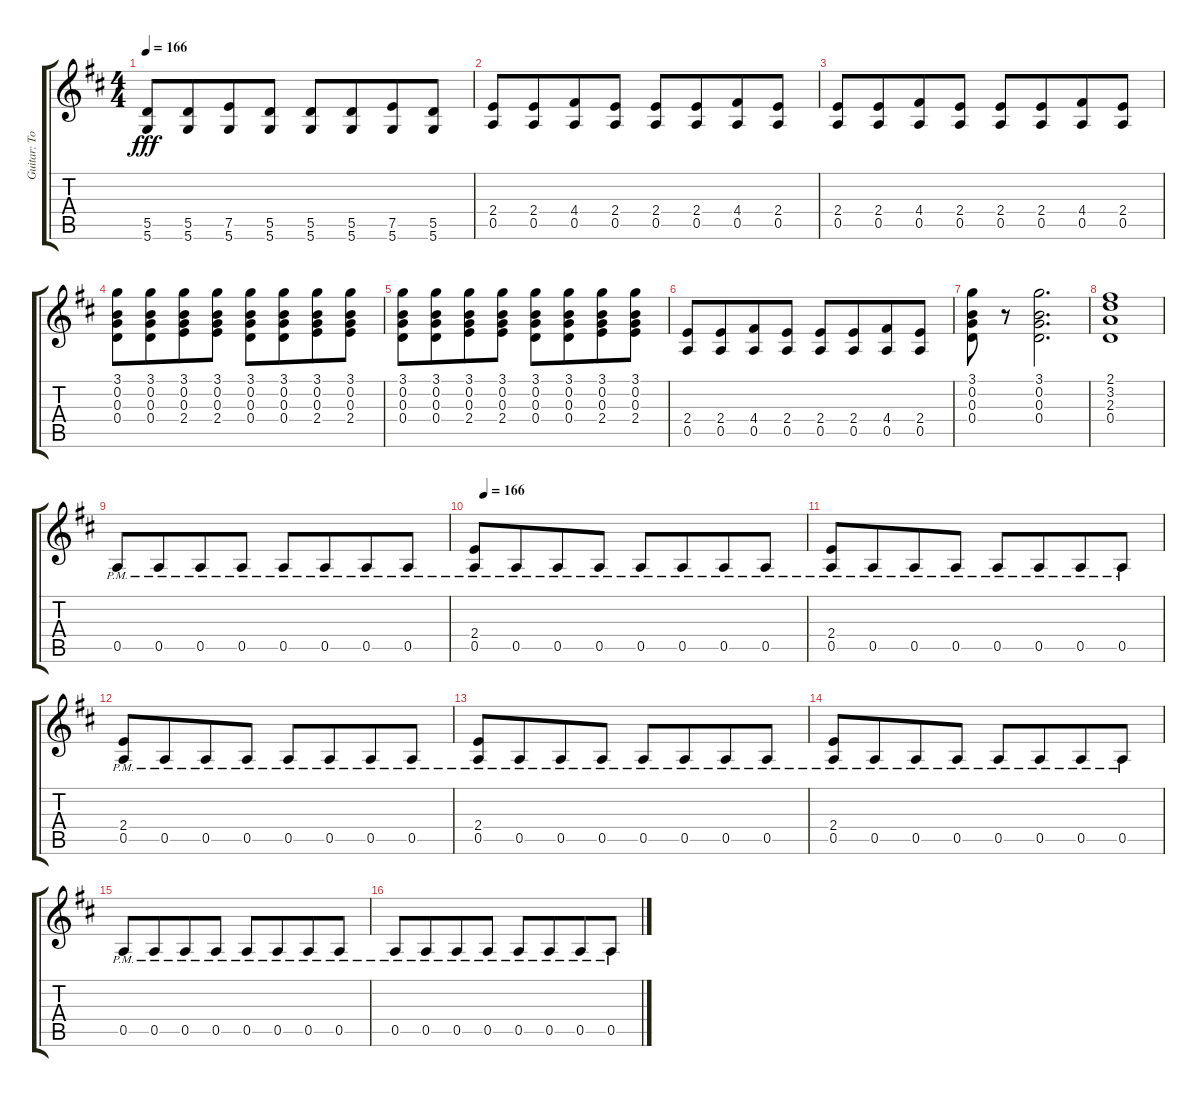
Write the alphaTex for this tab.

\track ("Guitar: Todd" "Guitar: To") {instrument distortionguitar}
\staff {score tabs}
\tuning (E4 B3 G3 D3 A2 D2) {hide}
\ts (4 4)
\tempo 166
\clef g2
\ks d
(5.5 5.6).8{dy fff} (5.5 5.6).8{beam merge} (7.5 5.6).8 (5.5 5.6).8 (5.5 5.6).8 (5.5 5.6).8{beam merge} (7.5 5.6).8 (5.5 5.6).8 |
(2.4 0.5).8 (2.4 0.5).8{beam merge} (4.4 0.5).8 (2.4 0.5).8 (2.4 0.5).8 (2.4 0.5).8{beam merge} (4.4 0.5).8 (2.4 0.5).8 |
(2.4 0.5).8 (2.4 0.5).8{beam merge} (4.4 0.5).8 (2.4 0.5).8 (2.4 0.5).8 (2.4 0.5).8{beam merge} (4.4 0.5).8 (2.4 0.5).8 |
(3.1 0.2 0.3 0.4).8 (3.1 0.2 0.3 0.4).8{beam merge} (3.1 0.2 0.3 2.4).8 (3.1 0.2 0.3 2.4).8 (3.1 0.2 0.3 0.4).8 (3.1 0.2 0.3 0.4).8{beam merge} (3.1 0.2 0.3 2.4).8 (3.1 0.2 0.3 2.4).8 |
(3.1 0.2 0.3 0.4).8 (3.1 0.2 0.3 0.4).8{beam merge} (3.1 0.2 0.3 2.4).8 (3.1 0.2 0.3 2.4).8 (3.1 0.2 0.3 0.4).8 (3.1 0.2 0.3 0.4).8{beam merge} (3.1 0.2 0.3 2.4).8 (3.1 0.2 0.3 2.4).8 |
(2.4 0.5).8 (2.4 0.5).8{beam merge} (4.4 0.5).8 (2.4 0.5).8 (2.4 0.5).8 (2.4 0.5).8{beam merge} (4.4 0.5).8 (2.4 0.5).8 |
(3.1 0.2 0.3 0.4).8 r.8 (3.1 0.2 0.3 0.4).2{d} |
(2.1 3.2 2.3 0.4).1 |
0.5{pm}.8{beam merge} 0.5{pm}.8{beam merge} 0.5{pm}.8{beam merge} 0.5{pm}.8 0.5{pm}.8{beam merge} 0.5{pm}.8{beam merge} 0.5{pm}.8{beam merge} 0.5{pm}.8 |
\tempo (166 0.03125)
(2.4 0.5{pm}).8{beam merge} 0.5{pm}.8{beam merge} 0.5{pm}.8{beam merge} 0.5{pm}.8 0.5{pm}.8{beam merge} 0.5{pm}.8{beam merge} 0.5{pm}.8{beam merge} 0.5{pm}.8 |
(2.4 0.5{pm}).8{beam merge} 0.5{pm}.8{beam merge} 0.5{pm}.8{beam merge} 0.5{pm}.8 0.5{pm}.8{beam merge} 0.5{pm}.8{beam merge} 0.5{pm}.8{beam merge} 0.5{pm}.8 |
(2.4 0.5{pm}).8{beam merge} 0.5{pm}.8{beam merge} 0.5{pm}.8{beam merge} 0.5{pm}.8 0.5{pm}.8{beam merge} 0.5{pm}.8{beam merge} 0.5{pm}.8{beam merge} 0.5{pm}.8 |
(2.4 0.5{pm}).8{beam merge} 0.5{pm}.8{beam merge} 0.5{pm}.8{beam merge} 0.5{pm}.8 0.5{pm}.8{beam merge} 0.5{pm}.8{beam merge} 0.5{pm}.8{beam merge} 0.5{pm}.8 |
(2.4 0.5{pm}).8{beam merge} 0.5{pm}.8{beam merge} 0.5{pm}.8{beam merge} 0.5{pm}.8 0.5{pm}.8{beam merge} 0.5{pm}.8{beam merge} 0.5{pm}.8{beam merge} 0.5{pm}.8 |
0.5{pm}.8{beam merge} 0.5{pm}.8{beam merge} 0.5{pm}.8{beam merge} 0.5{pm}.8 0.5{pm}.8{beam merge} 0.5{pm}.8{beam merge} 0.5{pm}.8{beam merge} 0.5{pm}.8 |
0.5{pm}.8{beam merge} 0.5{pm}.8{beam merge} 0.5{pm}.8{beam merge} 0.5{pm}.8 0.5{pm}.8{beam merge} 0.5{pm}.8{beam merge} 0.5{pm}.8{beam merge} 0.5{pm}.8
